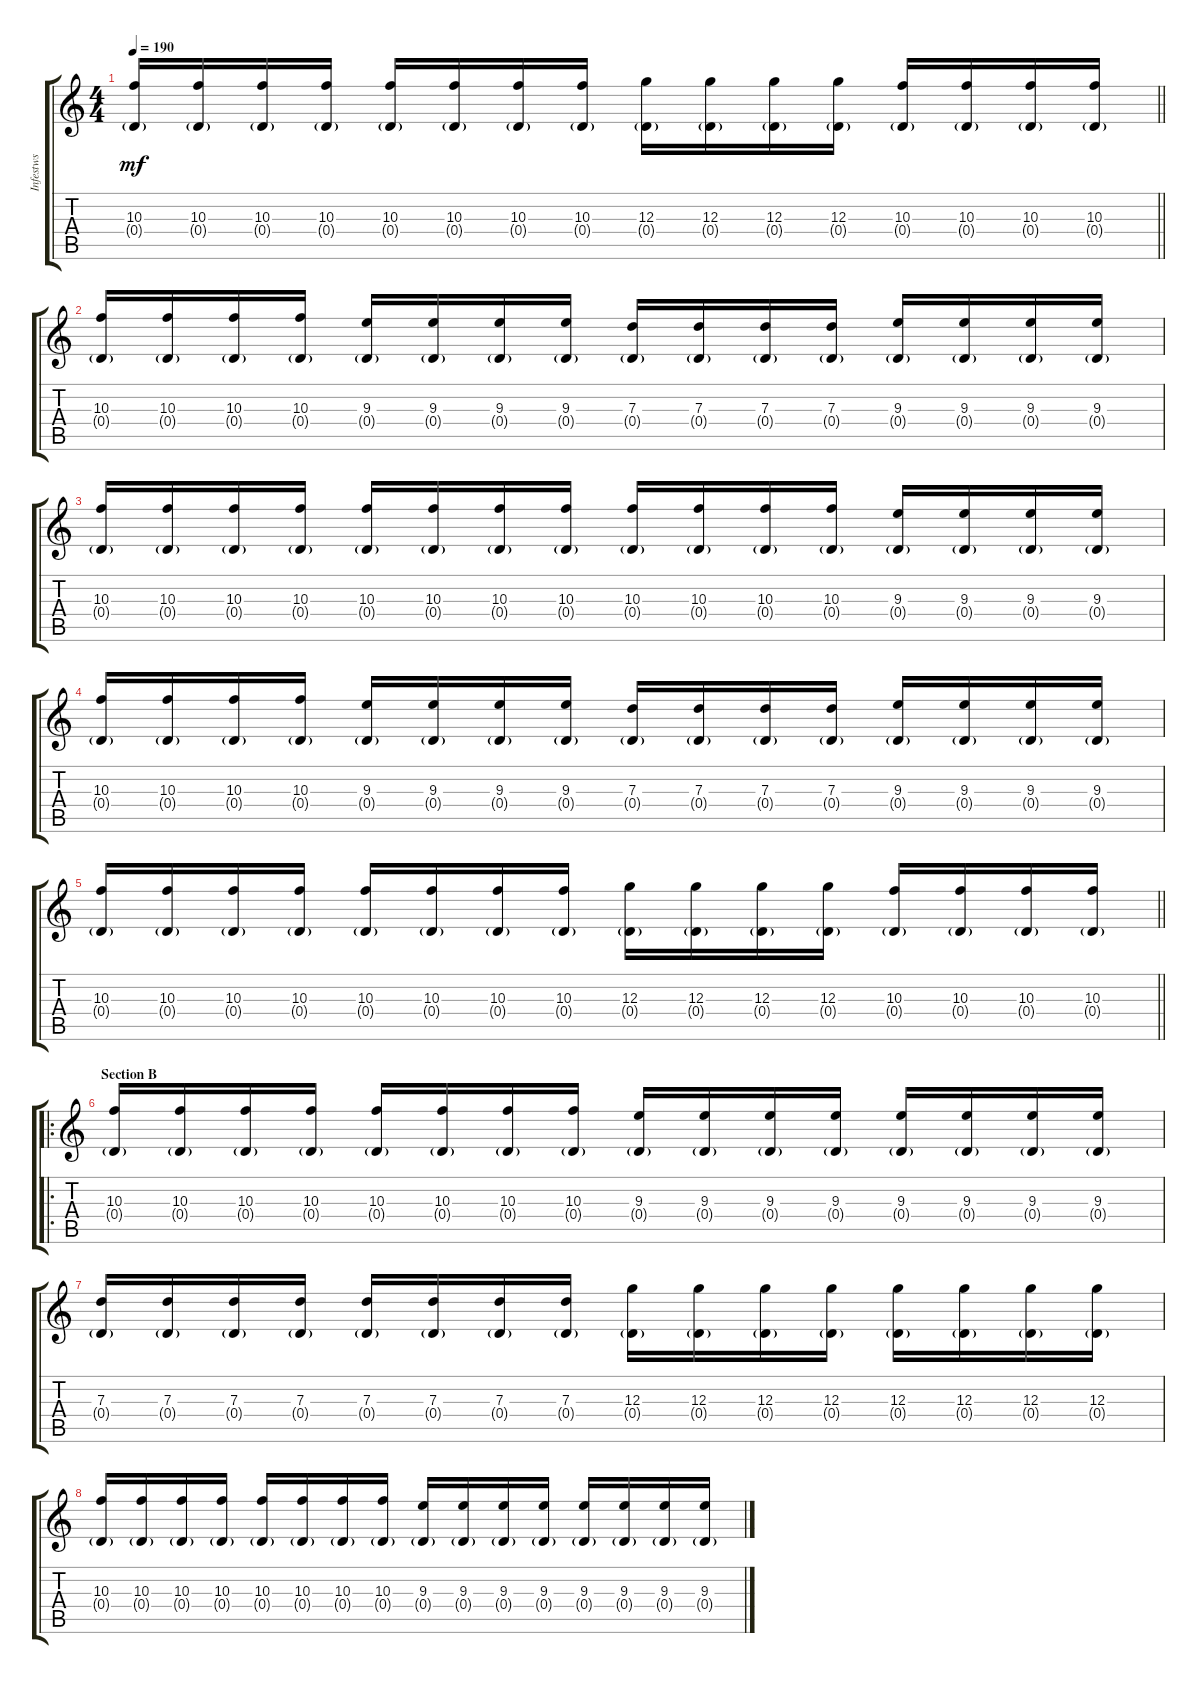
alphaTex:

\track ("Infestws" "Infestws") {instrument distortionguitar}
\staff {score tabs}
\tuning (E4 B3 G3 D3 A2 D2) {hide}
\ts (4 4)
\tempo 190
\clef g2
\barLineRight lightlight
\ks c
(10.3 0.4{g}).16{dy mf} (10.3 0.4{g}).16 (10.3 0.4{g}).16 (10.3 0.4{g}).16 (10.3 0.4{g}).16 (10.3 0.4{g}).16 (10.3 0.4{g}).16 (10.3 0.4{g}).16 (12.3 0.4{g}).16 (12.3 0.4{g}).16 (12.3 0.4{g}).16 (12.3 0.4{g}).16 (10.3 0.4{g}).16 (10.3 0.4{g}).16 (10.3 0.4{g}).16 (10.3 0.4{g}).16 |
(10.3 0.4{g}).16 (10.3 0.4{g}).16 (10.3 0.4{g}).16 (10.3 0.4{g}).16 (9.3 0.4{g}).16 (9.3 0.4{g}).16 (9.3 0.4{g}).16 (9.3 0.4{g}).16 (7.3 0.4{g}).16 (7.3 0.4{g}).16 (7.3 0.4{g}).16 (7.3 0.4{g}).16 (9.3 0.4{g}).16 (9.3 0.4{g}).16 (9.3 0.4{g}).16 (9.3 0.4{g}).16 |
(10.3 0.4{g}).16 (10.3 0.4{g}).16 (10.3 0.4{g}).16 (10.3 0.4{g}).16 (10.3 0.4{g}).16 (10.3 0.4{g}).16 (10.3 0.4{g}).16 (10.3 0.4{g}).16 (10.3 0.4{g}).16 (10.3 0.4{g}).16 (10.3 0.4{g}).16 (10.3 0.4{g}).16 (9.3 0.4{g}).16 (9.3 0.4{g}).16 (9.3 0.4{g}).16 (9.3 0.4{g}).16 |
(10.3 0.4{g}).16 (10.3 0.4{g}).16 (10.3 0.4{g}).16 (10.3 0.4{g}).16 (9.3 0.4{g}).16 (9.3 0.4{g}).16 (9.3 0.4{g}).16 (9.3 0.4{g}).16 (7.3 0.4{g}).16 (7.3 0.4{g}).16 (7.3 0.4{g}).16 (7.3 0.4{g}).16 (9.3 0.4{g}).16 (9.3 0.4{g}).16 (9.3 0.4{g}).16 (9.3 0.4{g}).16 |
\barLineRight lightlight
(10.3 0.4{g}).16 (10.3 0.4{g}).16 (10.3 0.4{g}).16 (10.3 0.4{g}).16 (10.3 0.4{g}).16 (10.3 0.4{g}).16 (10.3 0.4{g}).16 (10.3 0.4{g}).16 (12.3 0.4{g}).16 (12.3 0.4{g}).16 (12.3 0.4{g}).16 (12.3 0.4{g}).16 (10.3 0.4{g}).16 (10.3 0.4{g}).16 (10.3 0.4{g}).16 (10.3 0.4{g}).16 |
\ro
\section ("" "Section B")
(10.3 0.4{g}).16 (10.3 0.4{g}).16 (10.3 0.4{g}).16 (10.3 0.4{g}).16 (10.3 0.4{g}).16 (10.3 0.4{g}).16 (10.3 0.4{g}).16 (10.3 0.4{g}).16 (9.3 0.4{g}).16 (9.3 0.4{g}).16 (9.3 0.4{g}).16 (9.3 0.4{g}).16 (9.3 0.4{g}).16 (9.3 0.4{g}).16 (9.3 0.4{g}).16 (9.3 0.4{g}).16 |
(7.3 0.4{g}).16 (7.3 0.4{g}).16 (7.3 0.4{g}).16 (7.3 0.4{g}).16 (7.3 0.4{g}).16 (7.3 0.4{g}).16 (7.3 0.4{g}).16 (7.3 0.4{g}).16 (12.3 0.4{g}).16 (12.3 0.4{g}).16 (12.3 0.4{g}).16 (12.3 0.4{g}).16 (12.3 0.4{g}).16 (12.3 0.4{g}).16 (12.3 0.4{g}).16 (12.3 0.4{g}).16 |
(10.3 0.4{g}).16 (10.3 0.4{g}).16 (10.3 0.4{g}).16 (10.3 0.4{g}).16 (10.3 0.4{g}).16 (10.3 0.4{g}).16 (10.3 0.4{g}).16 (10.3 0.4{g}).16 (9.3 0.4{g}).16 (9.3 0.4{g}).16 (9.3 0.4{g}).16 (9.3 0.4{g}).16 (9.3 0.4{g}).16 (9.3 0.4{g}).16 (9.3 0.4{g}).16 (9.3 0.4{g}).16
